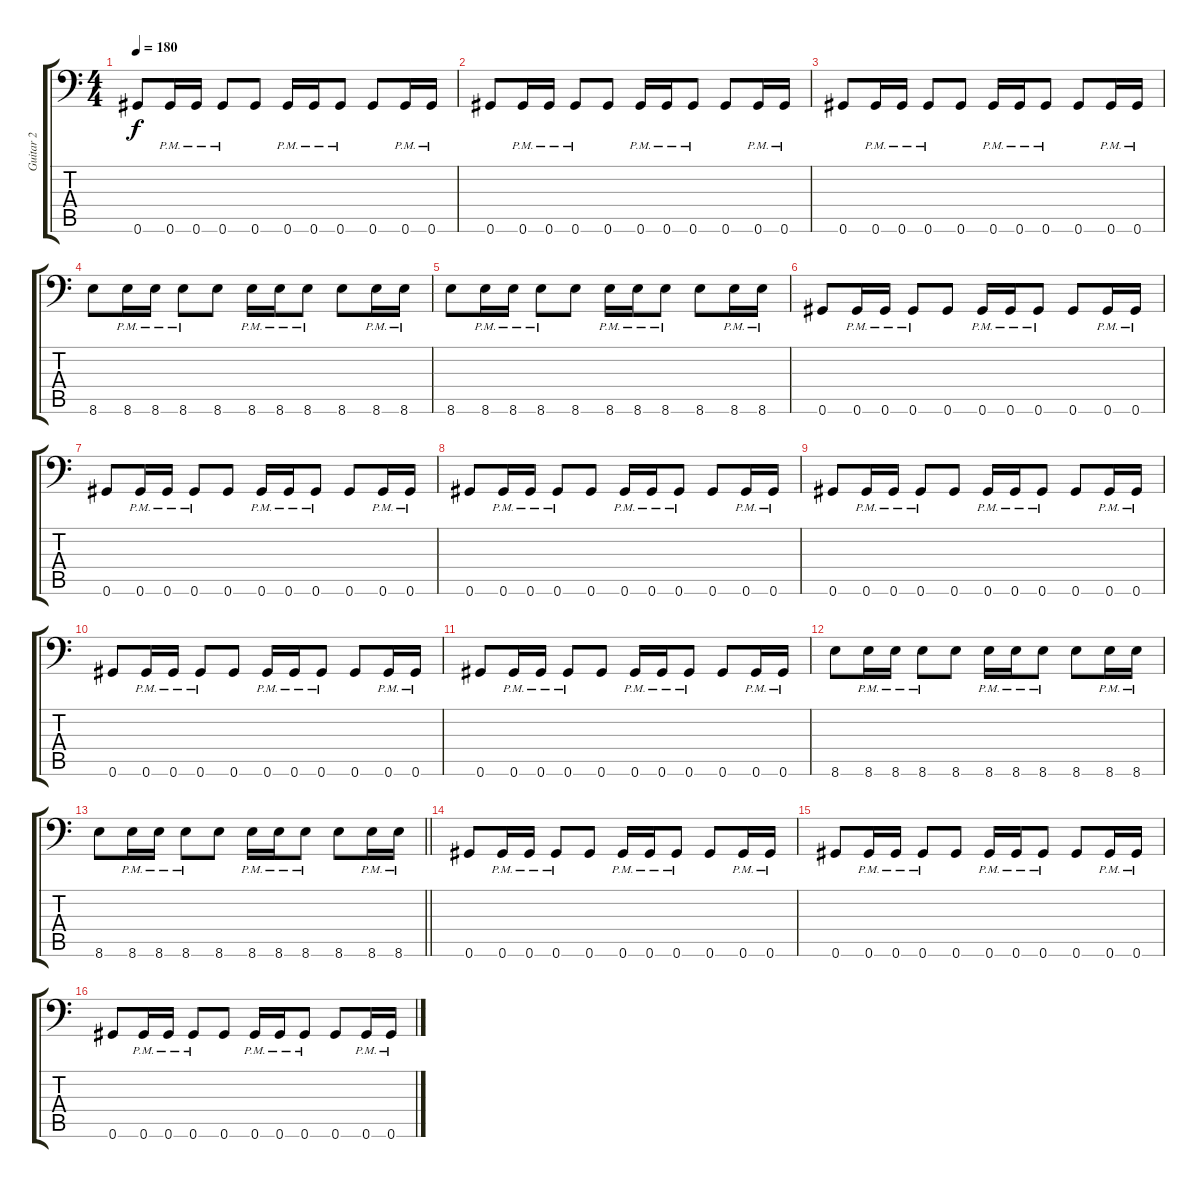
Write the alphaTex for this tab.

\track ("Guitar 2" "Guitar 2") {instrument overdrivenguitar}
\staff {score tabs}
\tuning (Bb3 F3 Db3 Ab2 Eb2 Ab1) {hide}
\ts (4 4)
\tempo 180
\clef f4
\ks c
0.6.8{dy f} 0.6{pm}.16 0.6{pm}.16 0.6{pm}.8 0.6.8 0.6{pm}.16 0.6{pm}.16 0.6{pm}.8 0.6.8 0.6{pm}.16 0.6{pm}.16 |
0.6.8 0.6{pm}.16 0.6{pm}.16 0.6{pm}.8 0.6.8 0.6{pm}.16 0.6{pm}.16 0.6{pm}.8 0.6.8 0.6{pm}.16 0.6{pm}.16 |
0.6.8 0.6{pm}.16 0.6{pm}.16 0.6{pm}.8 0.6.8 0.6{pm}.16 0.6{pm}.16 0.6{pm}.8 0.6.8 0.6{pm}.16 0.6{pm}.16 |
8.6.8 8.6{pm}.16 8.6{pm}.16 8.6{pm}.8 8.6.8 8.6{pm}.16 8.6{pm}.16 8.6{pm}.8 8.6.8 8.6{pm}.16 8.6{pm}.16 |
8.6.8 8.6{pm}.16 8.6{pm}.16 8.6{pm}.8 8.6.8 8.6{pm}.16 8.6{pm}.16 8.6{pm}.8 8.6.8 8.6{pm}.16 8.6{pm}.16 |
0.6.8 0.6{pm}.16 0.6{pm}.16 0.6{pm}.8 0.6.8 0.6{pm}.16 0.6{pm}.16 0.6{pm}.8 0.6.8 0.6{pm}.16 0.6{pm}.16 |
0.6.8 0.6{pm}.16 0.6{pm}.16 0.6{pm}.8 0.6.8 0.6{pm}.16 0.6{pm}.16 0.6{pm}.8 0.6.8 0.6{pm}.16 0.6{pm}.16 |
0.6.8 0.6{pm}.16 0.6{pm}.16 0.6{pm}.8 0.6.8 0.6{pm}.16 0.6{pm}.16 0.6{pm}.8 0.6.8 0.6{pm}.16 0.6{pm}.16 |
0.6.8 0.6{pm}.16 0.6{pm}.16 0.6{pm}.8 0.6.8 0.6{pm}.16 0.6{pm}.16 0.6{pm}.8 0.6.8 0.6{pm}.16 0.6{pm}.16 |
0.6.8 0.6{pm}.16 0.6{pm}.16 0.6{pm}.8 0.6.8 0.6{pm}.16 0.6{pm}.16 0.6{pm}.8 0.6.8 0.6{pm}.16 0.6{pm}.16 |
0.6.8 0.6{pm}.16 0.6{pm}.16 0.6{pm}.8 0.6.8 0.6{pm}.16 0.6{pm}.16 0.6{pm}.8 0.6.8 0.6{pm}.16 0.6{pm}.16 |
8.6.8 8.6{pm}.16 8.6{pm}.16 8.6{pm}.8 8.6.8 8.6{pm}.16 8.6{pm}.16 8.6{pm}.8 8.6.8 8.6{pm}.16 8.6{pm}.16 |
\barLineRight lightlight
8.6.8 8.6{pm}.16 8.6{pm}.16 8.6{pm}.8 8.6.8 8.6{pm}.16 8.6{pm}.16 8.6{pm}.8 8.6.8 8.6{pm}.16 8.6{pm}.16 |
0.6.8 0.6{pm}.16 0.6{pm}.16 0.6{pm}.8 0.6.8 0.6{pm}.16 0.6{pm}.16 0.6{pm}.8 0.6.8 0.6{pm}.16 0.6{pm}.16 |
0.6.8 0.6{pm}.16 0.6{pm}.16 0.6{pm}.8 0.6.8 0.6{pm}.16 0.6{pm}.16 0.6{pm}.8 0.6.8 0.6{pm}.16 0.6{pm}.16 |
0.6.8 0.6{pm}.16 0.6{pm}.16 0.6{pm}.8 0.6.8 0.6{pm}.16 0.6{pm}.16 0.6{pm}.8 0.6.8 0.6{pm}.16 0.6{pm}.16
